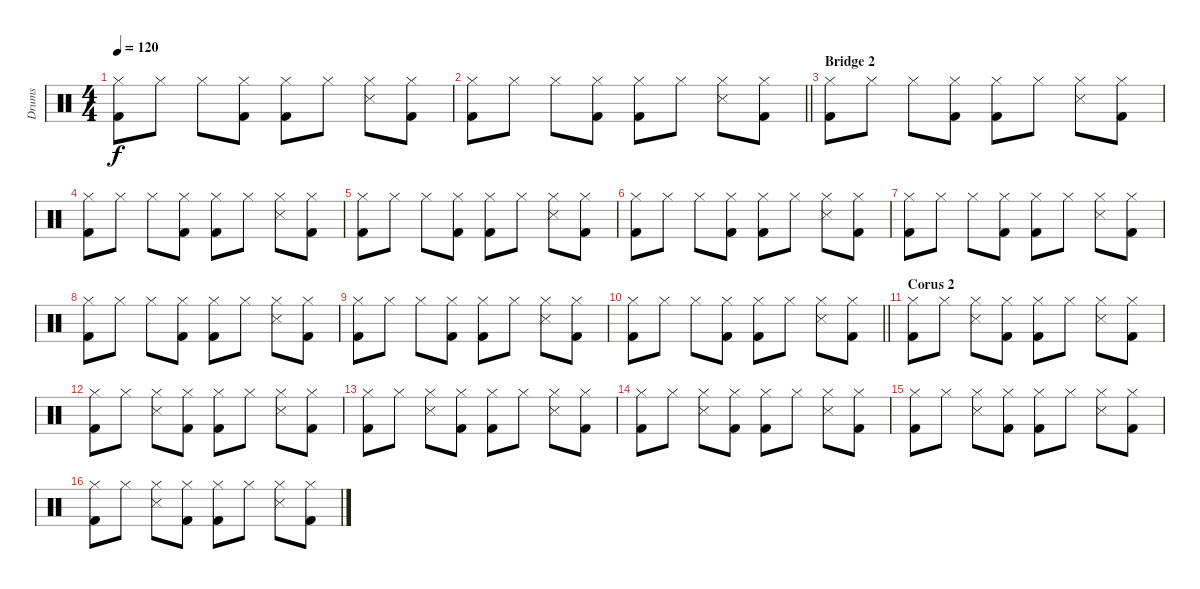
\track ("Drums" "Drums") {instrument percussion}
\staff {score}
\articulation defaults
\ts (4 4)
\tempo 120
\clef neutral
\ks c
("Hi-Hat (closed)" "Kick (hit) 2").8{dy f} "Hi-Hat (closed)".8 "Hi-Hat (closed)".8 ("Hi-Hat (closed)" "Kick (hit) 2").8 ("Hi-Hat (closed)" "Kick (hit) 2").8 "Hi-Hat (closed)".8 ("Snare (side stick) 3" "Hi-Hat (closed)").8 ("Hi-Hat (closed)" "Kick (hit) 2").8 |
\barLineRight lightlight
("Hi-Hat (closed)" "Kick (hit) 2").8 "Hi-Hat (closed)".8 "Hi-Hat (closed)".8 ("Hi-Hat (closed)" "Kick (hit) 2").8 ("Hi-Hat (closed)" "Kick (hit) 2").8 "Hi-Hat (closed)".8 ("Snare (side stick) 3" "Hi-Hat (closed)").8 ("Hi-Hat (closed)" "Kick (hit) 2").8 |
\section ("" "Bridge 2")
("Hi-Hat (closed)" "Kick (hit) 2").8 "Hi-Hat (closed)".8 "Hi-Hat (closed)".8 ("Hi-Hat (closed)" "Kick (hit) 2").8 ("Hi-Hat (closed)" "Kick (hit) 2").8 "Hi-Hat (closed)".8 ("Snare (side stick) 3" "Hi-Hat (closed)").8 ("Hi-Hat (closed)" "Kick (hit) 2").8 |
("Hi-Hat (closed)" "Kick (hit) 2").8 "Hi-Hat (closed)".8 "Hi-Hat (closed)".8 ("Hi-Hat (closed)" "Kick (hit) 2").8 ("Hi-Hat (closed)" "Kick (hit) 2").8 "Hi-Hat (closed)".8 ("Snare (side stick) 3" "Hi-Hat (closed)").8 ("Hi-Hat (closed)" "Kick (hit) 2").8 |
("Hi-Hat (closed)" "Kick (hit) 2").8 "Hi-Hat (closed)".8 "Hi-Hat (closed)".8 ("Hi-Hat (closed)" "Kick (hit) 2").8 ("Hi-Hat (closed)" "Kick (hit) 2").8 "Hi-Hat (closed)".8 ("Snare (side stick) 3" "Hi-Hat (closed)").8 ("Hi-Hat (closed)" "Kick (hit) 2").8 |
("Hi-Hat (closed)" "Kick (hit) 2").8 "Hi-Hat (closed)".8 "Hi-Hat (closed)".8 ("Hi-Hat (closed)" "Kick (hit) 2").8 ("Hi-Hat (closed)" "Kick (hit) 2").8 "Hi-Hat (closed)".8 ("Snare (side stick) 3" "Hi-Hat (closed)").8 ("Hi-Hat (closed)" "Kick (hit) 2").8 |
("Hi-Hat (closed)" "Kick (hit) 2").8 "Hi-Hat (closed)".8 "Hi-Hat (closed)".8 ("Hi-Hat (closed)" "Kick (hit) 2").8 ("Hi-Hat (closed)" "Kick (hit) 2").8 "Hi-Hat (closed)".8 ("Snare (side stick) 3" "Hi-Hat (closed)").8 ("Hi-Hat (closed)" "Kick (hit) 2").8 |
("Hi-Hat (closed)" "Kick (hit) 2").8 "Hi-Hat (closed)".8 "Hi-Hat (closed)".8 ("Hi-Hat (closed)" "Kick (hit) 2").8 ("Hi-Hat (closed)" "Kick (hit) 2").8 "Hi-Hat (closed)".8 ("Snare (side stick) 3" "Hi-Hat (closed)").8 ("Hi-Hat (closed)" "Kick (hit) 2").8 |
("Hi-Hat (closed)" "Kick (hit) 2").8 "Hi-Hat (closed)".8 "Hi-Hat (closed)".8 ("Hi-Hat (closed)" "Kick (hit) 2").8 ("Hi-Hat (closed)" "Kick (hit) 2").8 "Hi-Hat (closed)".8 ("Snare (side stick) 3" "Hi-Hat (closed)").8 ("Hi-Hat (closed)" "Kick (hit) 2").8 |
\barLineRight lightlight
("Hi-Hat (closed)" "Kick (hit) 2").8 "Hi-Hat (closed)".8 "Hi-Hat (closed)".8 ("Hi-Hat (closed)" "Kick (hit) 2").8 ("Hi-Hat (closed)" "Kick (hit) 2").8 "Hi-Hat (closed)".8 ("Snare (side stick) 3" "Hi-Hat (closed)").8 ("Hi-Hat (closed)" "Kick (hit) 2").8 |
\section ("" "Corus 2")
("Hi-Hat (closed)" "Kick (hit) 2").8 "Hi-Hat (closed)".8 ("Snare (side stick) 3" "Hi-Hat (closed)").8 ("Hi-Hat (closed)" "Kick (hit) 2").8 ("Hi-Hat (closed)" "Kick (hit) 2").8 "Hi-Hat (closed)".8 ("Snare (side stick) 3" "Hi-Hat (closed)").8 ("Hi-Hat (closed)" "Kick (hit) 2").8 |
("Hi-Hat (closed)" "Kick (hit) 2").8 "Hi-Hat (closed)".8 ("Snare (side stick) 3" "Hi-Hat (closed)").8 ("Hi-Hat (closed)" "Kick (hit) 2").8 ("Hi-Hat (closed)" "Kick (hit) 2").8 "Hi-Hat (closed)".8 ("Snare (side stick) 3" "Hi-Hat (closed)").8 ("Hi-Hat (closed)" "Kick (hit) 2").8 |
("Hi-Hat (closed)" "Kick (hit) 2").8 "Hi-Hat (closed)".8 ("Snare (side stick) 3" "Hi-Hat (closed)").8 ("Hi-Hat (closed)" "Kick (hit) 2").8 ("Hi-Hat (closed)" "Kick (hit) 2").8 "Hi-Hat (closed)".8 ("Snare (side stick) 3" "Hi-Hat (closed)").8 ("Hi-Hat (closed)" "Kick (hit) 2").8 |
("Hi-Hat (closed)" "Kick (hit) 2").8 "Hi-Hat (closed)".8 ("Snare (side stick) 3" "Hi-Hat (closed)").8 ("Hi-Hat (closed)" "Kick (hit) 2").8 ("Hi-Hat (closed)" "Kick (hit) 2").8 "Hi-Hat (closed)".8 ("Snare (side stick) 3" "Hi-Hat (closed)").8 ("Hi-Hat (closed)" "Kick (hit) 2").8 |
("Hi-Hat (closed)" "Kick (hit) 2").8 "Hi-Hat (closed)".8 ("Snare (side stick) 3" "Hi-Hat (closed)").8 ("Hi-Hat (closed)" "Kick (hit) 2").8 ("Hi-Hat (closed)" "Kick (hit) 2").8 "Hi-Hat (closed)".8 ("Snare (side stick) 3" "Hi-Hat (closed)").8 ("Hi-Hat (closed)" "Kick (hit) 2").8 |
("Hi-Hat (closed)" "Kick (hit) 2").8 "Hi-Hat (closed)".8 ("Snare (side stick) 3" "Hi-Hat (closed)").8 ("Hi-Hat (closed)" "Kick (hit) 2").8 ("Hi-Hat (closed)" "Kick (hit) 2").8 "Hi-Hat (closed)".8 ("Snare (side stick) 3" "Hi-Hat (closed)").8 ("Hi-Hat (closed)" "Kick (hit) 2").8
